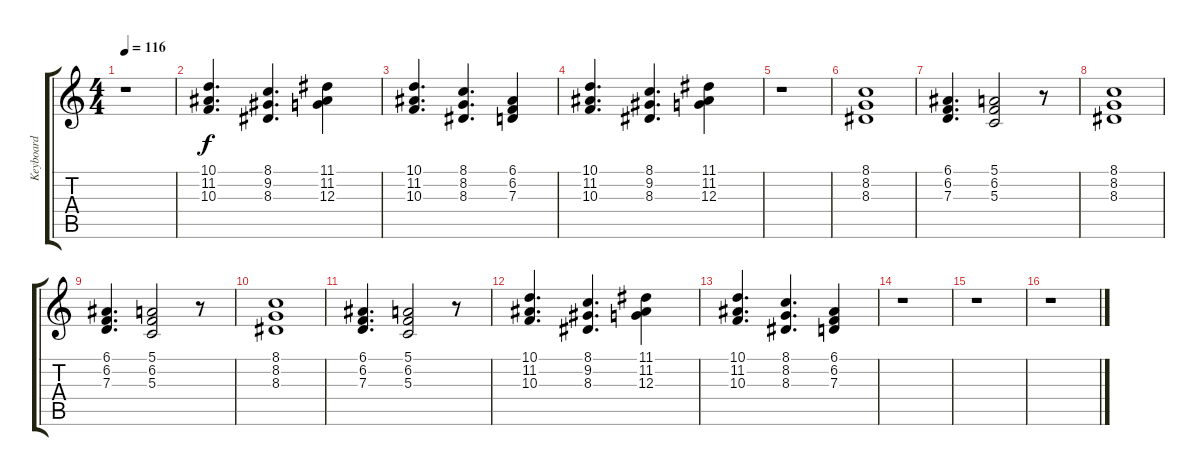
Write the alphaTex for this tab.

\track ("Keyboard" "Keyboard") {instrument pad1newage}
\staff {score tabs}
\tuning (E4 B3 G3 D3 A2 E2) {hide}
\ts (4 4)
\tempo 116
\clef g2
\ks c
r.1{dy f} |
(10.1 11.2 10.3).4{d} (8.1 9.2 8.3).4{d} (11.1 11.2 12.3).4 |
(10.1 11.2 10.3).4{d} (8.1 8.2 8.3).4{d} (6.1 6.2 7.3).4 |
(10.1 11.2 10.3).4{d} (8.1 9.2 8.3).4{d} (11.1 11.2 12.3).4 |
r.1 |
(8.1 8.2 8.3).1 |
(6.1 6.2 7.3).4{d} (5.1 6.2 5.3).2 r.8 |
(8.1 8.2 8.3).1 |
(6.1 6.2 7.3).4{d} (5.1 6.2 5.3).2 r.8 |
(8.1 8.2 8.3).1 |
(6.1 6.2 7.3).4{d} (5.1 6.2 5.3).2 r.8 |
(10.1 11.2 10.3).4{d} (8.1 9.2 8.3).4{d} (11.1 11.2 12.3).4 |
(10.1 11.2 10.3).4{d} (8.1 8.2 8.3).4{d} (6.1 6.2 7.3).4 |
r.1 |
r.1 |
r.1
